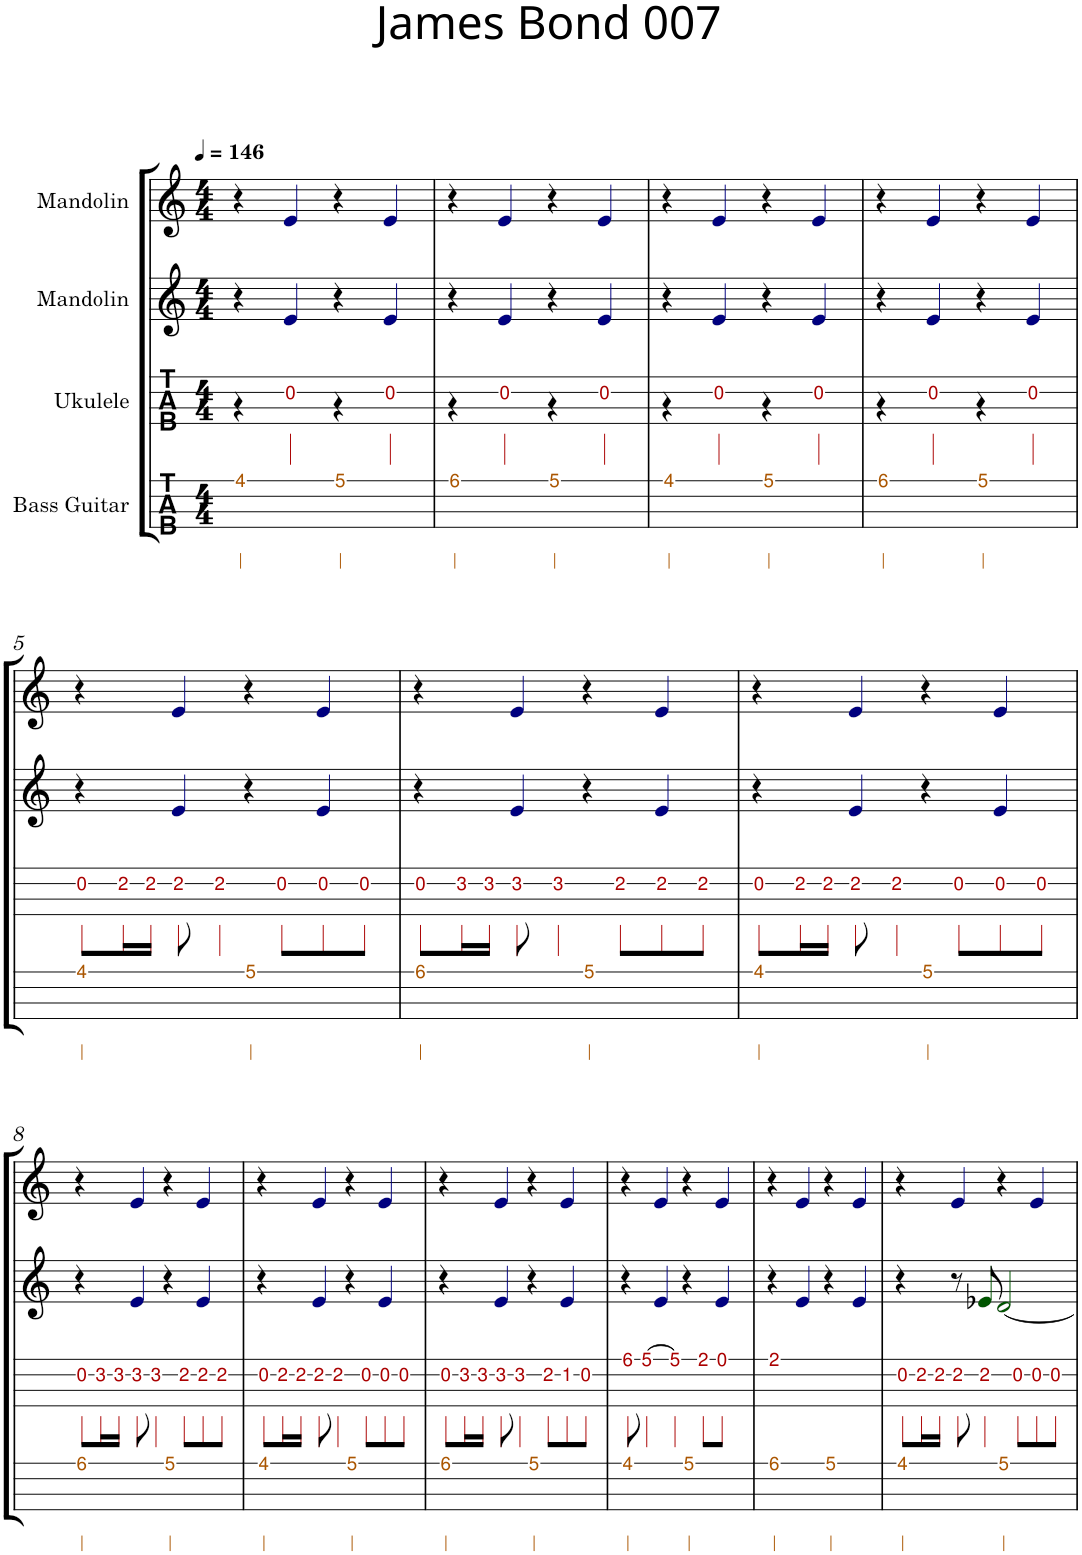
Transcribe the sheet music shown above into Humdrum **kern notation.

**kern	**kern	**kern	**kern
*part4	*part3	*part2	*part1
*staff4	*staff3	*staff2	*staff1
*I"Bass Guitar	*I"Ukulele	*I"Mandolin	*I"Mandolin
*stria4	*stria4	*	*
*	*	*clefG2	*clefG2
*k[]	*k[]	*k[]	*k[]
*M4/4	*M4/4	*M4/4	*M4/4
*MM146	*MM146	*MM146	*MM146
=1	=1	=1	=1
2BBi\	4r	4r	4r
.	4ej\	4eZ/	4eZ/
2Ci\	4r	4r	4r
.	4ej\	4eZ/	4eZ/
=2	=2	=2	=2
2C#i\	4r	4r	4r
.	4ej\	4eZ/	4eZ/
2Ci\	4r	4r	4r
.	4ej\	4eZ/	4eZ/
=3	=3	=3	=3
2BBi\	4r	4r	4r
.	4ej\	4eZ/	4eZ/
2Ci\	4r	4r	4r
.	4ej\	4eZ/	4eZ/
=4	=4	=4	=4
2C#i\	4r	4r	4r
.	4ej\	4eZ/	4eZ/
2Ci\	4r	4r	4r
.	4ej\	4eZ/	4eZ/
!!LO:LB:g=z
=5	=5	=5	=5
2BBi\	8ej\L	4r	4r
.	16f#j\L	.	.
.	16f#j\JJ	.	.
.	8f#j\	4eZ/	4eZ/
.	4f#j\	.	.
2Ci\	.	4r	4r
.	8ej\L	.	.
.	8ej\	4eZ/	4eZ/
.	8ej\J	.	.
=6	=6	=6	=6
2C#i\	8ej\L	4r	4r
.	16gj\L	.	.
.	16gj\JJ	.	.
.	8gj\	4eZ/	4eZ/
.	4gj\	.	.
2Ci\	.	4r	4r
.	8f#j\L	.	.
.	8f#j\	4eZ/	4eZ/
.	8f#j\J	.	.
=7	=7	=7	=7
2BBi\	8ej\L	4r	4r
.	16f#j\L	.	.
.	16f#j\JJ	.	.
.	8f#j\	4eZ/	4eZ/
.	4f#j\	.	.
2Ci\	.	4r	4r
.	8ej\L	.	.
.	8ej\	4eZ/	4eZ/
.	8ej\J	.	.
!!LO:LB:g=z
=8	=8	=8	=8
2C#i\	8ej\L	4r	4r
.	16gj\L	.	.
.	16gj\JJ	.	.
.	8gj\	4eZ/	4eZ/
.	4gj\	.	.
2Ci\	.	4r	4r
.	8f#j\L	.	.
.	8f#j\	4eZ/	4eZ/
.	8f#j\J	.	.
=9	=9	=9	=9
2BBi\	8ej\L	4r	4r
.	16f#j\L	.	.
.	16f#j\JJ	.	.
.	8f#j\	4eZ/	4eZ/
.	4f#j\	.	.
2Ci\	.	4r	4r
.	8ej\L	.	.
.	8ej\	4eZ/	4eZ/
.	8ej\J	.	.
=10	=10	=10	=10
2C#i\	8ej\L	4r	4r
.	16gj\L	.	.
.	16gj\JJ	.	.
.	8gj\	4eZ/	4eZ/
.	4gj\	.	.
2Ci\	.	4r	4r
.	8f#j\L	.	.
.	8fj\	4eZ/	4eZ/
.	8ej\J	.	.
=11	=11	=11	=11
2BBi\	8ee-j\	4r	4r
.	[4ddj\	.	.
.	.	4eZ/	4eZ/
.	4ddj\]	.	.
2Ci\	.	4r	4r
.	8bj\L	.	.
.	8aj\J	4eZ/	4eZ/
.	8ryy	.	.
=12	=12	=12	=12
2C#i\	1bj	4r	4r
.	.	4eZ/	4eZ/
2Ci\	.	4r	4r
.	.	4eZ/	4eZ/
=13	=13	=13	=13
2BBi\	8ej\L	4r	4r
.	16f#j\L	.	.
.	16f#j\JJ	.	.
.	8f#j\	8r	4eZ/
.	4f#j\	8e-XV/	.
2Ci\	.	[2dV/	4r
.	8ej\L	.	.
.	8ej\	.	4eZ/
.	8ej\J	.	.
=	=	=	=
*-	*-	*-	*-
